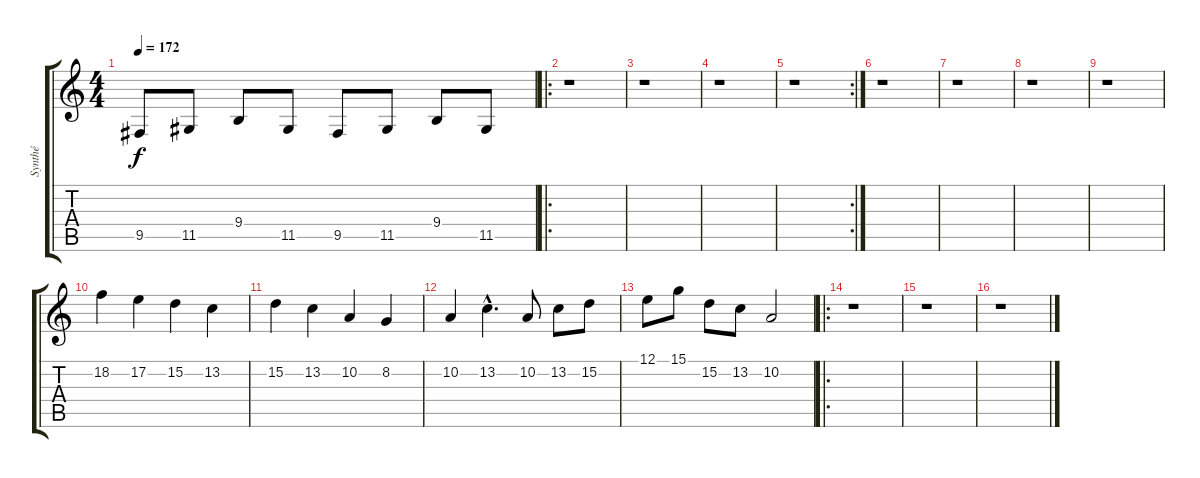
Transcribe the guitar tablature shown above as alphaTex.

\track ("Synthé" "Synthé") {instrument pad3polysynth}
\staff {score tabs}
\tuning (E4 B3 G3 D3 A2 E2) {hide}
\ts (4 4)
\tempo 172
\clef g2
\ks c
9.5.8{dy f} 11.5.8 9.4.8 11.5.8 9.5.8 11.5.8 9.4.8 11.5.8 |
\ro
r.1 |
r.1 |
r.1 |
\rc 2
r.1 |
r.1 |
r.1 |
r.1 |
r.1 |
18.2.4 17.2.4 15.2.4 13.2.4 |
15.2.4 13.2.4 10.2.4 8.2.4 |
10.2.4 13.2{hac}.4{d} 10.2.8 13.2.8 15.2.8 |
12.1.8 15.1.8 15.2.8 13.2.8 10.2.2 |
\ro
r.1 |
r.1 |
r.1
